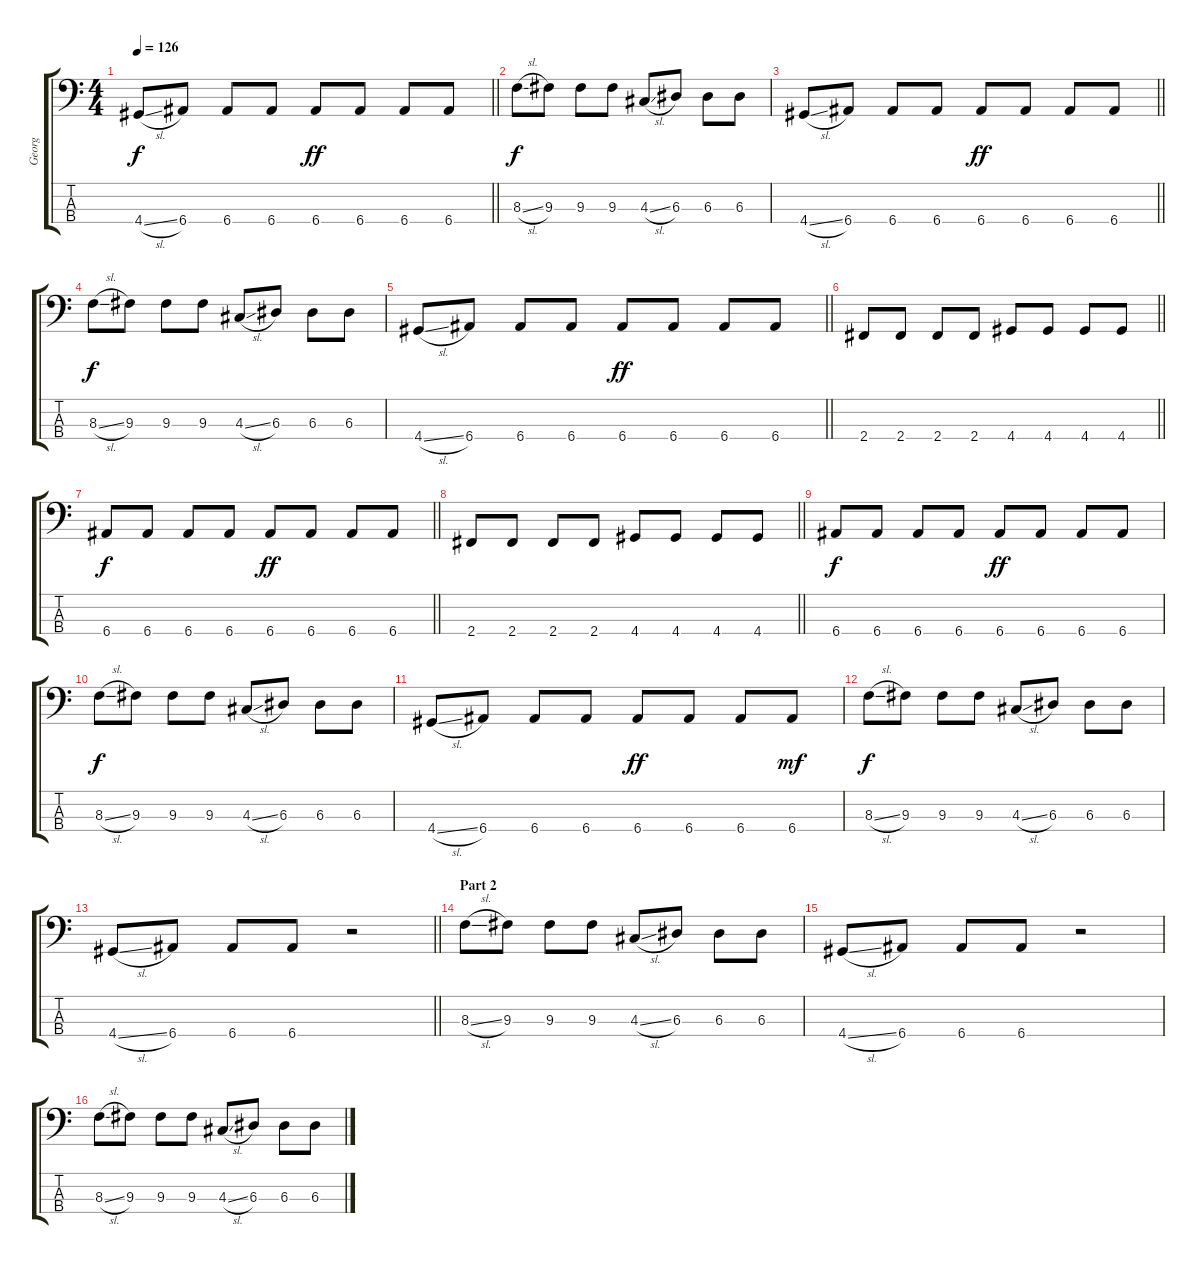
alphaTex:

\track ("Georg" "Georg") {instrument electricbassfinger}
\staff {score tabs}
\tuning (G2 D2 A1 E1) {hide}
\ts (4 4)
\tempo 126
\clef f4
\barLineRight lightlight
\ks c
4.4{sl}.8{dy f} 6.4.8 6.4.8 6.4.8 6.4.8{dy ff} 6.4.8 6.4.8 6.4.8 |
8.3{sl}.8{dy f} 9.3.8 9.3.8 9.3.8 4.3{sl}.8 6.3.8 6.3.8 6.3.8 |
\barLineRight lightlight
4.4{sl}.8 6.4.8 6.4.8 6.4.8 6.4.8{dy ff} 6.4.8 6.4.8 6.4.8 |
8.3{sl}.8{dy f} 9.3.8 9.3.8 9.3.8 4.3{sl}.8 6.3.8 6.3.8 6.3.8 |
\barLineRight lightlight
4.4{sl}.8 6.4.8 6.4.8 6.4.8 6.4.8{dy ff} 6.4.8 6.4.8 6.4.8 |
\barLineRight lightlight
2.4.8 2.4.8 2.4.8 2.4.8 4.4.8 4.4.8 4.4.8 4.4.8 |
\barLineRight lightlight
6.4.8{dy f} 6.4.8 6.4.8 6.4.8 6.4.8{dy ff} 6.4.8 6.4.8 6.4.8 |
\barLineRight lightlight
2.4.8 2.4.8 2.4.8 2.4.8 4.4.8 4.4.8 4.4.8 4.4.8 |
6.4.8{dy f} 6.4.8 6.4.8 6.4.8 6.4.8{dy ff} 6.4.8 6.4.8 6.4.8 |
8.3{sl}.8{dy f} 9.3.8 9.3.8 9.3.8 4.3{sl}.8 6.3.8 6.3.8 6.3.8 |
4.4{sl}.8 6.4.8 6.4.8 6.4.8 6.4.8{dy ff} 6.4.8 6.4.8 6.4.8{dy mf} |
8.3{sl}.8{dy f} 9.3.8 9.3.8 9.3.8 4.3{sl}.8 6.3.8 6.3.8 6.3.8 |
\barLineRight lightlight
4.4{sl}.8 6.4.8 6.4.8 6.4.8 r.2 |
\section ("" "Part 2")
8.3{sl}.8 9.3.8 9.3.8 9.3.8 4.3{sl}.8 6.3.8 6.3.8 6.3.8 |
4.4{sl}.8 6.4.8 6.4.8 6.4.8 r.2 |
8.3{sl}.8 9.3.8 9.3.8 9.3.8 4.3{sl}.8 6.3.8 6.3.8 6.3.8
